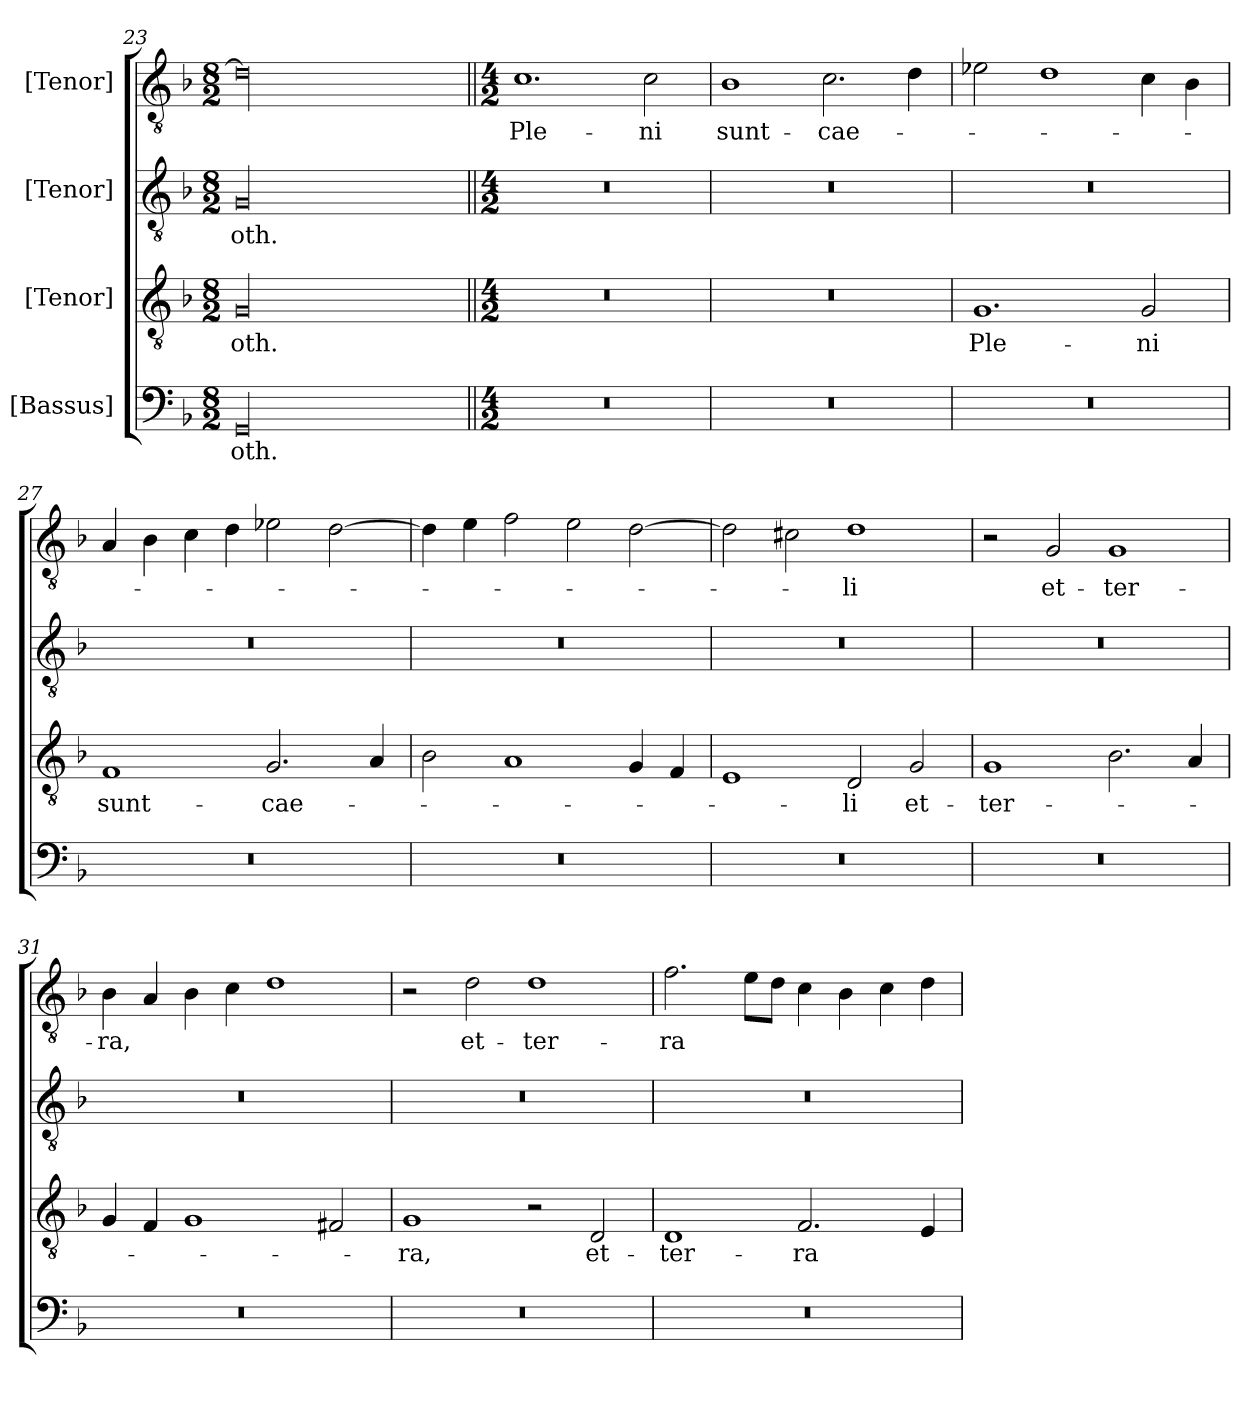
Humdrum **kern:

**kern	**text	**kern	**text	**kern	**text	**kern	**text
*part4	*part4	*part3	*part3	*part2	*part2	*part1	*part1
*staff4	*staff4	*staff3	*staff3	*staff2	*staff2	*staff1	*staff1
*I"[Bassus]	*	*I"[Tenor]	*	*I"[Tenor]	*	*I"[Tenor]	*
*clefF4	*	*clefGv2	*	*clefGv2	*	*clefGv2	*
*k[b-]	*	*k[b-]	*	*k[b-]	*	*k[b-]	*
*M8/2	*	*M8/2	*	*M8/2	*	*M8/2	*
=23	=23	=23	=23	=23	=23	=23	=23
00GG/	-oth.	00G/	-oth.	00G/	-oth.	00d\]	.
=24||	=24||	=24||	=24||	=24||	=24||	=24||	=24||
*M4/2	*	*M4/2	*	*M4/2	*	*M4/2	*
0r	.	0r	.	0r	.	1.c\	Ple-
.	.	.	.	.	.	2c\	-ni
=25	=25	=25	=25	=25	=25	=25	=25
0r	.	0r	.	0r	.	1B-\	sunt-
.	.	.	.	.	.	2.c\	cae-
.	.	.	.	.	.	4d\	.
=26	=26	=26	=26	=26	=26	=26	=26
0r	.	1.G/	Ple-	0r	.	2e-X\	.
.	.	.	.	.	.	1d\	.
.	.	2G/	-ni	.	.	4c\	.
.	.	.	.	.	.	4B-\	.
=27	=27	=27	=27	=27	=27	=27	=27
0r	.	1F/	sunt-	0r	.	4A/	.
.	.	.	.	.	.	4B-\	.
.	.	.	.	.	.	4c\	.
.	.	.	.	.	.	4d\	.
.	.	2.G/	cae-	.	.	2e-X\	.
.	.	.	.	.	.	[2d\	.
.	.	4A/	.	.	.	.	.
=28	=28	=28	=28	=28	=28	=28	=28
0r	.	2B-\	.	0r	.	4d\]	.
.	.	.	.	.	.	4e\	.
.	.	1A/	.	.	.	2f\	.
.	.	.	.	.	.	2e\	.
.	.	4G/	.	.	.	[2d\	.
.	.	4F/	.	.	.	.	.
=29	=29	=29	=29	=29	=29	=29	=29
0r	.	1E/	.	0r	.	2d\]	.
.	.	.	.	.	.	2c#X\	.
.	.	2D/	-li	.	.	1d\	-li
.	.	2G/	et-	.	.	.	.
=30	=30	=30	=30	=30	=30	=30	=30
0r	.	1G/	ter-	0r	.	2r	.
.	.	.	.	.	.	2G/	et-
.	.	2.B-\	.	.	.	1G/	ter-
.	.	4A/	.	.	.	.	.
=31	=31	=31	=31	=31	=31	=31	=31
0r	.	4G/	.	0r	.	4B-\	-ra,
.	.	4F/	.	.	.	4A/	.
.	.	1G/	.	.	.	4B-\	.
.	.	.	.	.	.	4c\	.
.	.	.	.	.	.	1d\	.
.	.	2F#X/	.	.	.	.	.
=32	=32	=32	=32	=32	=32	=32	=32
0r	.	1G/	-ra,	0r	.	2r	.
.	.	.	.	.	.	2d\	et-
.	.	2r	.	.	.	1d\	ter-
.	.	2D/	et-	.	.	.	.
=33	=33	=33	=33	=33	=33	=33	=33
0r	.	1D/	ter-	0r	.	2.f\	-ra
.	.	.	.	.	.	8e\L	.
.	.	.	.	.	.	8d\J	.
.	.	2.F/	-ra	.	.	4c\	.
.	.	.	.	.	.	4B-\	.
.	.	.	.	.	.	4c\	.
.	.	4E/	.	.	.	4d\	.
=	=	=	=	=	=	=	=
*-	*-	*-	*-	*-	*-	*-	*-
